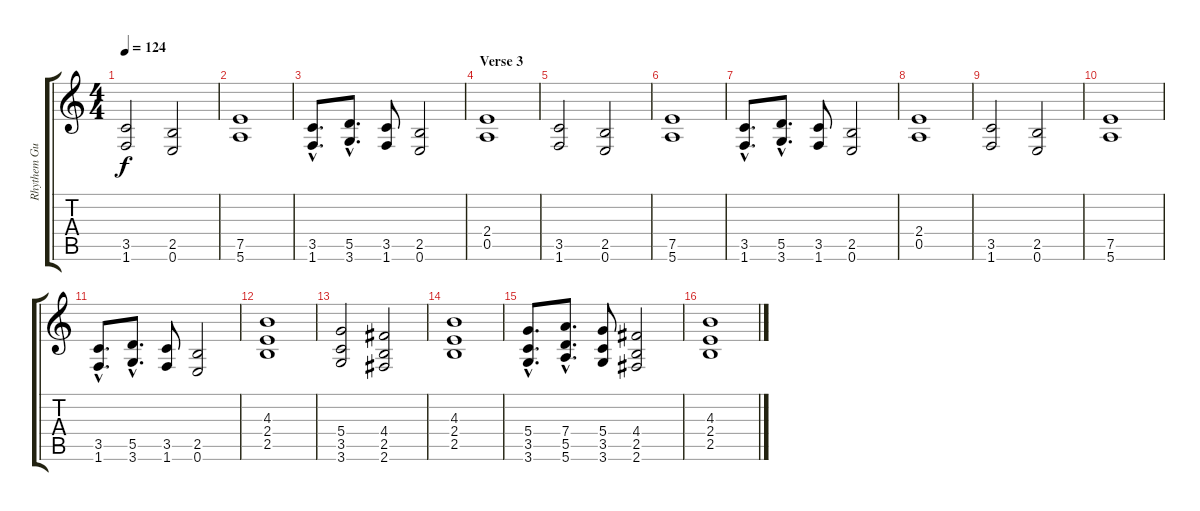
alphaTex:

\track ("Rhythem Guit. 1" "Rhythem Gu") {instrument distortionguitar}
\staff {score tabs}
\tuning (E4 B3 G3 D3 A2 E2) {hide}
\ts (4 4)
\tempo 124
\clef g2
\ks c
(3.5 1.6).2{dy f} (2.5 0.6).2 |
(7.5 5.6).1 |
(3.5{hac} 1.6{hac}).8{d} (5.5{hac} 3.6{hac}).8{d} (3.5 1.6).8 (2.5 0.6).2 |
\section ("" "Verse 3")
(2.4 0.5).1 |
(3.5 1.6).2 (2.5 0.6).2 |
(7.5 5.6).1 |
(3.5{hac} 1.6{hac}).8{d} (5.5{hac} 3.6{hac}).8{d} (3.5 1.6).8 (2.5 0.6).2 |
(2.4 0.5).1 |
(3.5 1.6).2 (2.5 0.6).2 |
(7.5 5.6).1 |
(3.5{hac} 1.6{hac}).8{d} (5.5{hac} 3.6{hac}).8{d} (3.5 1.6).8 (2.5 0.6).2 |
(4.3 2.4 2.5).1 |
(5.4 3.5 3.6).2 (4.4 2.5 2.6).2 |
(4.3 2.4 2.5).1 |
(5.4{hac} 3.5{hac} 3.6{hac}).8{d} (7.4{hac} 5.5{hac} 5.6{hac}).8{d} (5.4 3.5 3.6).8 (4.4 2.5 2.6).2 |
(4.3 2.4 2.5).1
